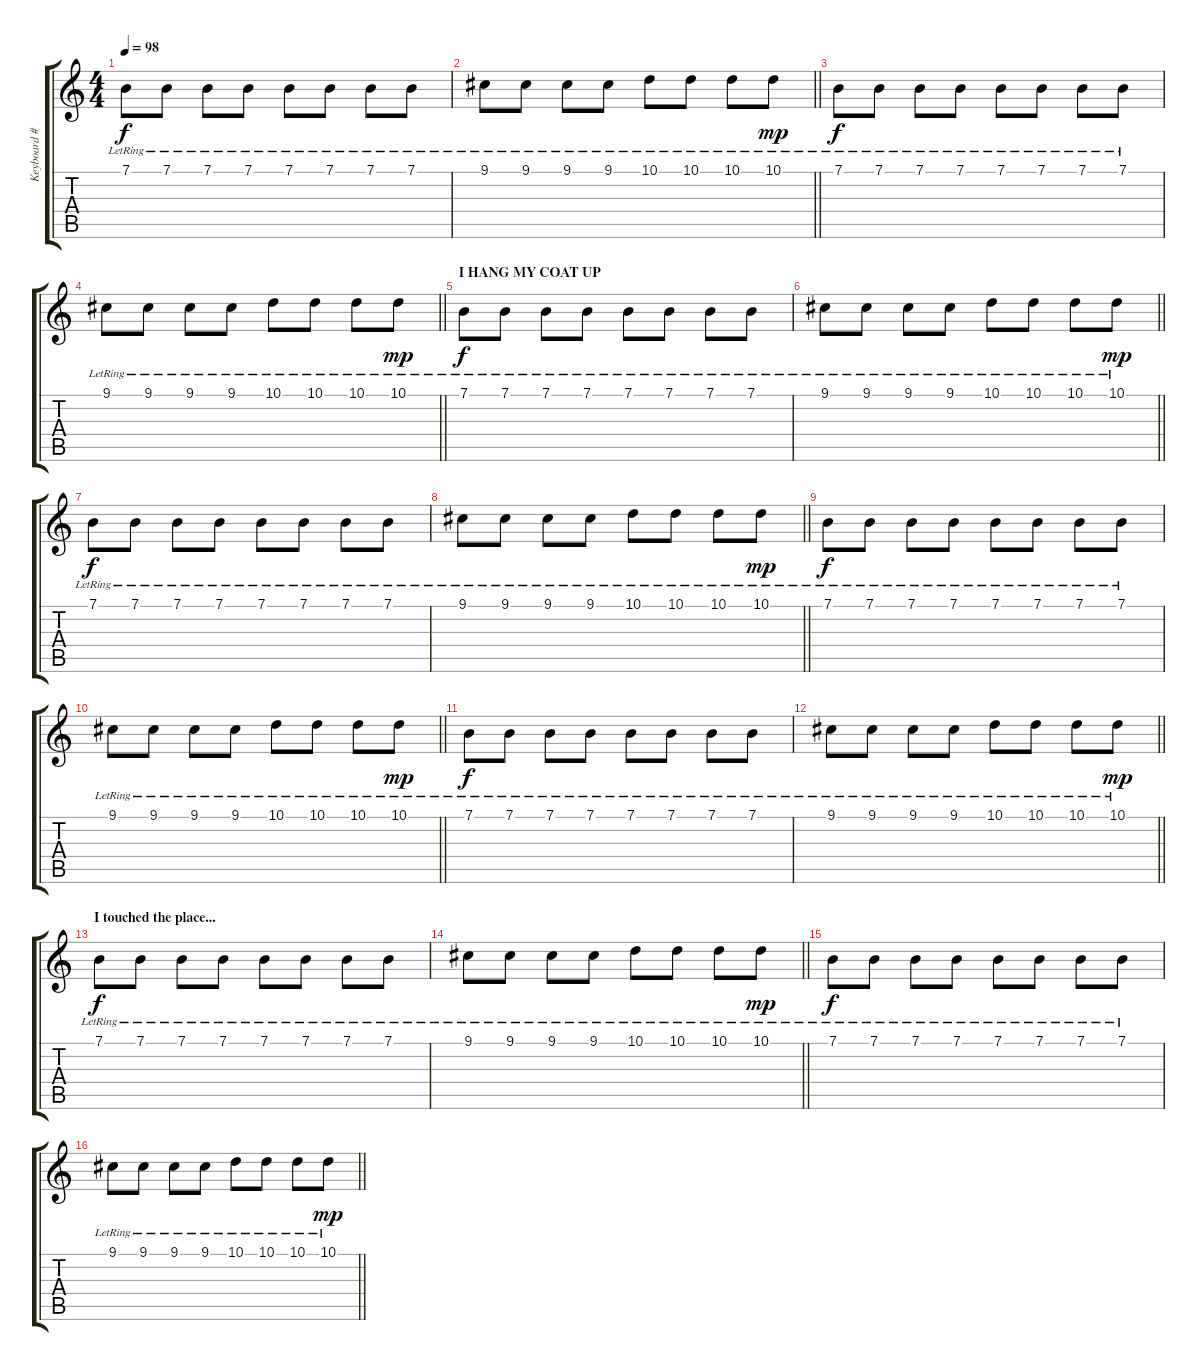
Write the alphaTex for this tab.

\track ("Keyboard #2" "Keyboard #") {instrument electricpiano1}
\staff {score tabs}
\tuning (E4 B3 G3 D3 A2 E2) {hide}
\ts (4 4)
\tempo 98
\clef g2
\ks c
7.1{lr}.8{dy f} 7.1{lr}.8 7.1{lr}.8 7.1{lr}.8 7.1{lr}.8 7.1{lr}.8 7.1{lr}.8 7.1{lr}.8 |
\barLineRight lightlight
9.1{lr}.8 9.1{lr}.8 9.1{lr}.8 9.1{lr}.8 10.1{lr}.8 10.1{lr}.8 10.1{lr}.8 10.1{lr}.8{dy mp} |
7.1{lr}.8{dy f} 7.1{lr}.8 7.1{lr}.8 7.1{lr}.8 7.1{lr}.8 7.1{lr}.8 7.1{lr}.8 7.1{lr}.8 |
\barLineRight lightlight
9.1{lr}.8 9.1{lr}.8 9.1{lr}.8 9.1{lr}.8 10.1{lr}.8 10.1{lr}.8 10.1{lr}.8 10.1{lr}.8{dy mp} |
\section ("" "I HANG MY COAT UP")
7.1{lr}.8{dy f} 7.1{lr}.8 7.1{lr}.8 7.1{lr}.8 7.1{lr}.8 7.1{lr}.8 7.1{lr}.8 7.1{lr}.8 |
\barLineRight lightlight
9.1{lr}.8 9.1{lr}.8 9.1{lr}.8 9.1{lr}.8 10.1{lr}.8 10.1{lr}.8 10.1{lr}.8 10.1{lr}.8{dy mp} |
7.1{lr}.8{dy f} 7.1{lr}.8 7.1{lr}.8 7.1{lr}.8 7.1{lr}.8 7.1{lr}.8 7.1{lr}.8 7.1{lr}.8 |
\barLineRight lightlight
9.1{lr}.8 9.1{lr}.8 9.1{lr}.8 9.1{lr}.8 10.1{lr}.8 10.1{lr}.8 10.1{lr}.8 10.1{lr}.8{dy mp} |
7.1{lr}.8{dy f} 7.1{lr}.8 7.1{lr}.8 7.1{lr}.8 7.1{lr}.8 7.1{lr}.8 7.1{lr}.8 7.1{lr}.8 |
\barLineRight lightlight
9.1{lr}.8 9.1{lr}.8 9.1{lr}.8 9.1{lr}.8 10.1{lr}.8 10.1{lr}.8 10.1{lr}.8 10.1{lr}.8{dy mp} |
7.1{lr}.8{dy f} 7.1{lr}.8 7.1{lr}.8 7.1{lr}.8 7.1{lr}.8 7.1{lr}.8 7.1{lr}.8 7.1{lr}.8 |
\barLineRight lightlight
9.1{lr}.8 9.1{lr}.8 9.1{lr}.8 9.1{lr}.8 10.1{lr}.8 10.1{lr}.8 10.1{lr}.8 10.1{lr}.8{dy mp} |
\section ("" "I touched the place...")
7.1{lr}.8{dy f} 7.1{lr}.8 7.1{lr}.8 7.1{lr}.8 7.1{lr}.8 7.1{lr}.8 7.1{lr}.8 7.1{lr}.8 |
\barLineRight lightlight
9.1{lr}.8 9.1{lr}.8 9.1{lr}.8 9.1{lr}.8 10.1{lr}.8 10.1{lr}.8 10.1{lr}.8 10.1{lr}.8{dy mp} |
7.1{lr}.8{dy f} 7.1{lr}.8 7.1{lr}.8 7.1{lr}.8 7.1{lr}.8 7.1{lr}.8 7.1{lr}.8 7.1{lr}.8 |
\barLineRight lightlight
9.1{lr}.8 9.1{lr}.8 9.1{lr}.8 9.1{lr}.8 10.1{lr}.8 10.1{lr}.8 10.1{lr}.8 10.1{lr}.8{dy mp}
